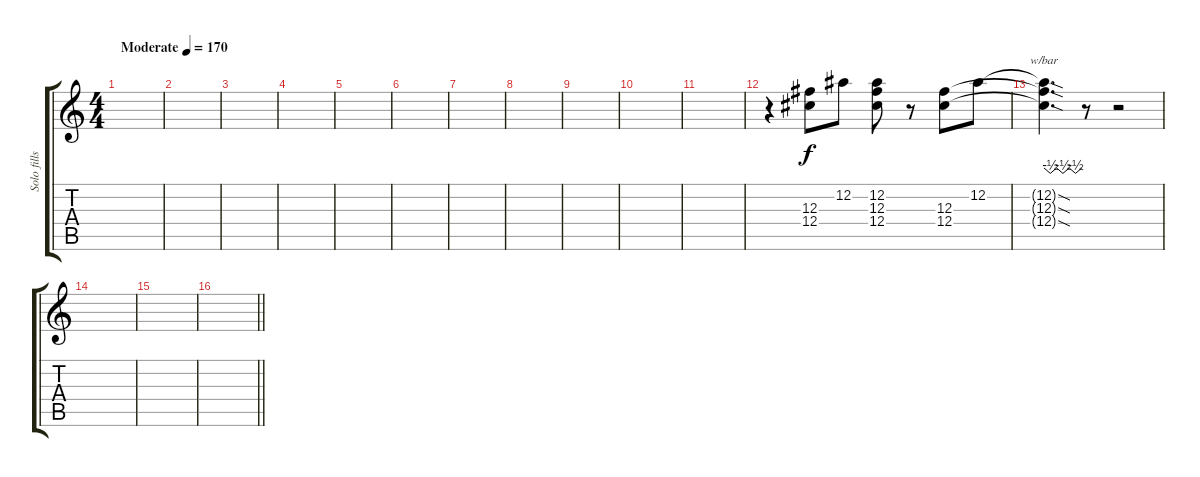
\track ("Solo fills" "Solo fills") {instrument distortionguitar}
\staff {score tabs}
\tuning (Eb4 Bb3 Gb3 Db3 Ab2 Eb2) {hide}
\ts (4 4)
\tempo (170 "Moderate")
\clef g2
\ks c
|
|
|
|
|
|
|
|
|
|
|
r.4 (12.3 12.4).8 12.2.8 (12.2 12.3 12.4).8 r.8 (12.3 12.4).8 12.2.8 |
(12.2{sod t} 12.3{sod t} 12.4{sod t}).4{d tbe (custom default 0 0 10 -2 20 0 30 -2 40 0 50 -2 60 0)} r.8 r.2 |
|
|
\barLineRight lightlight
